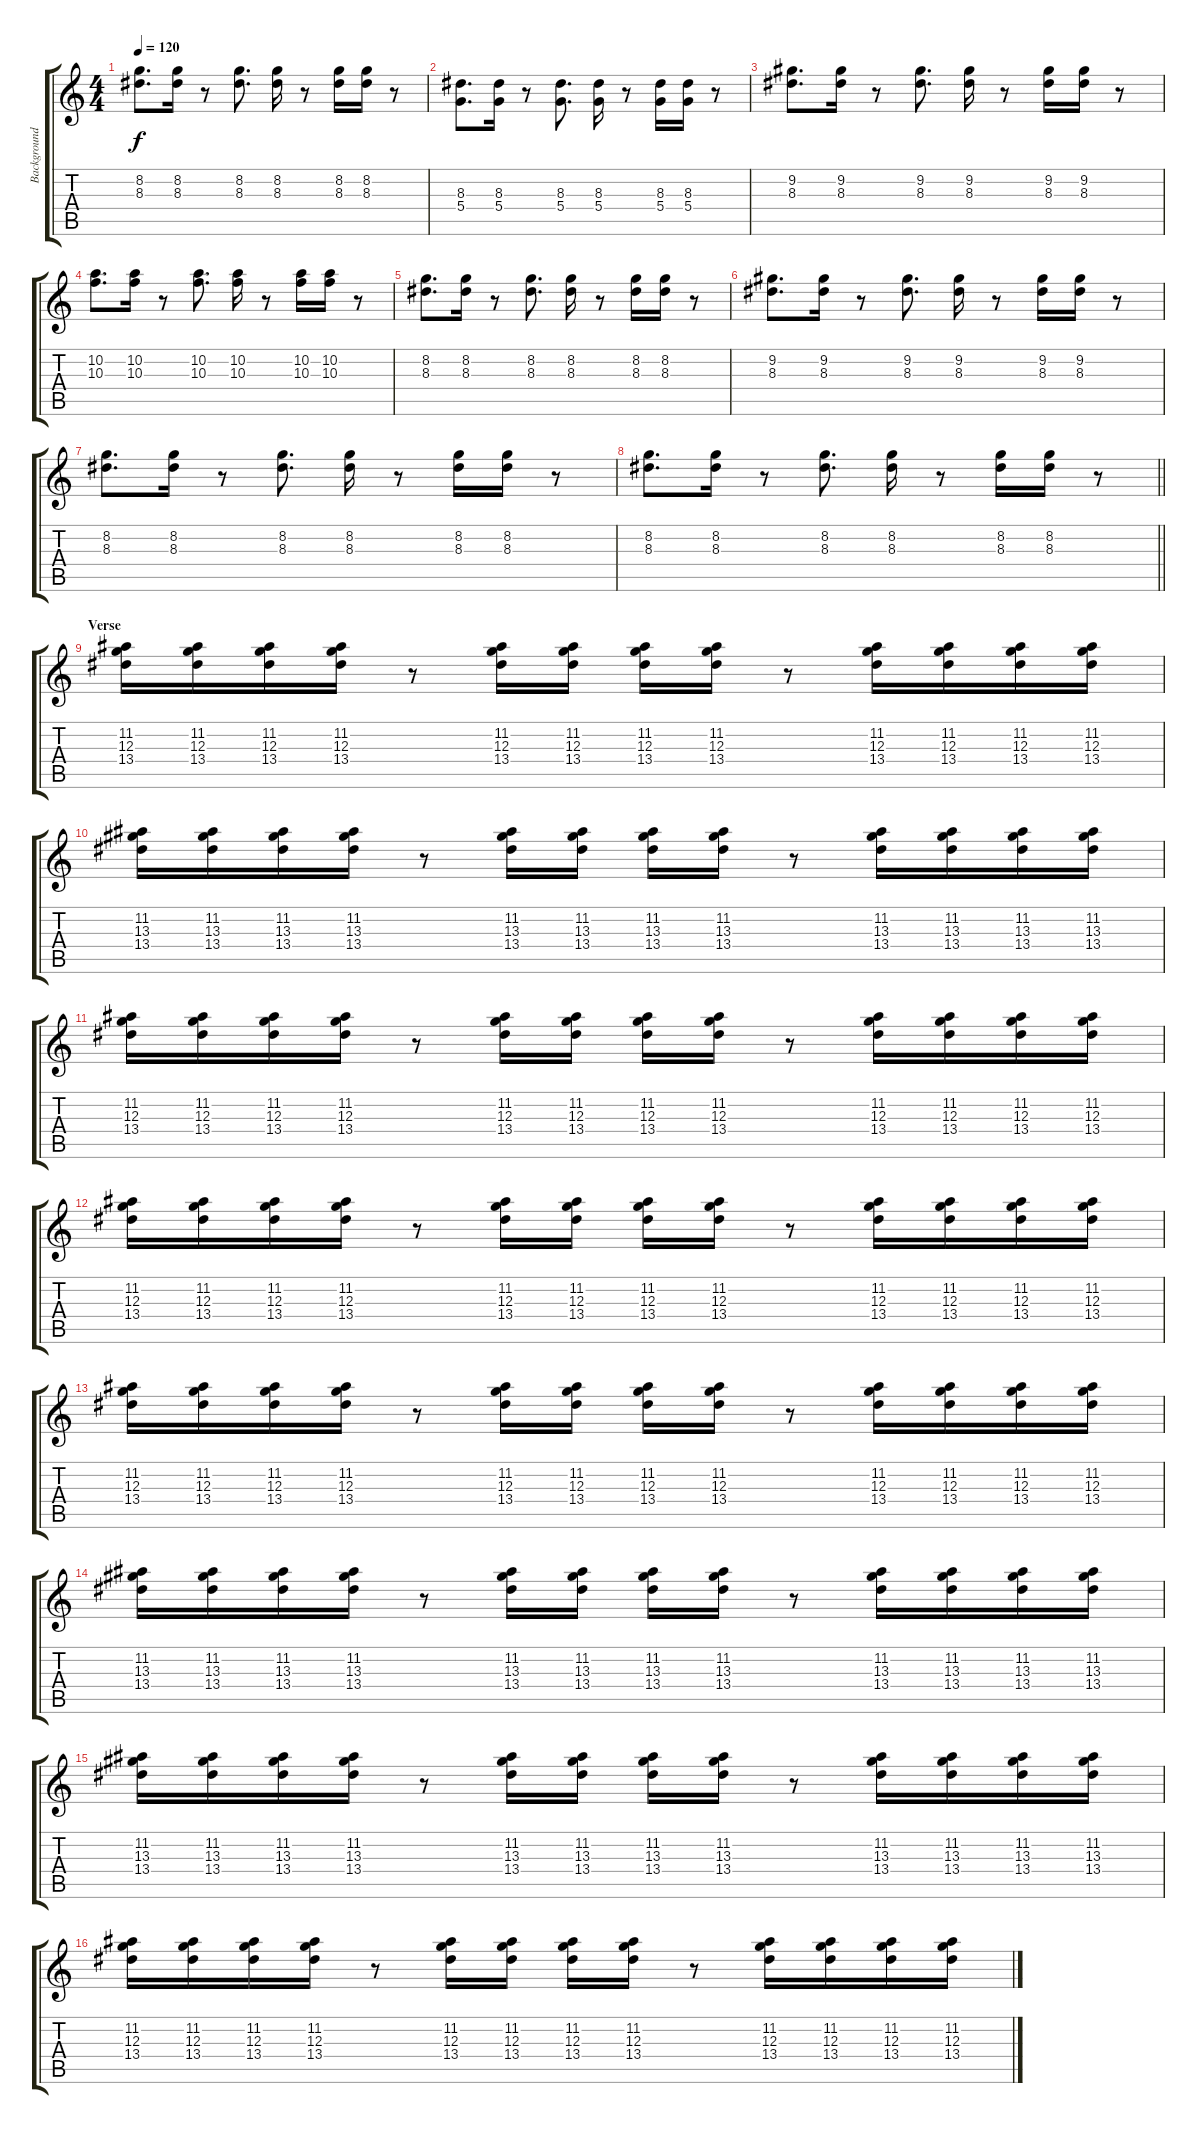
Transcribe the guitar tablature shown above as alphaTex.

\track ("Background Guitar" "Background") {instrument distortionguitar}
\staff {score tabs}
\tuning (E4 B3 G3 D3 A2 E2) {hide}
\ts (4 4)
\tempo 120
\clef g2
\ks c
(8.2 8.3).8{d dy f} (8.2 8.3).16 r.8 (8.2 8.3).8{d} (8.2 8.3).16 r.8 (8.2 8.3).16 (8.2 8.3).16 r.8 |
(8.3 5.4).8{d} (8.3 5.4).16 r.8 (8.3 5.4).8{d} (8.3 5.4).16 r.8 (8.3 5.4).16 (8.3 5.4).16 r.8 |
(9.2 8.3).8{d} (9.2 8.3).16 r.8 (9.2 8.3).8{d} (9.2 8.3).16 r.8 (9.2 8.3).16 (9.2 8.3).16 r.8 |
(10.2 10.3).8{d} (10.2 10.3).16 r.8 (10.2 10.3).8{d} (10.2 10.3).16 r.8 (10.2 10.3).16 (10.2 10.3).16 r.8 |
(8.2 8.3).8{d} (8.2 8.3).16 r.8 (8.2 8.3).8{d} (8.2 8.3).16 r.8 (8.2 8.3).16 (8.2 8.3).16 r.8 |
(9.2 8.3).8{d} (9.2 8.3).16 r.8 (9.2 8.3).8{d} (9.2 8.3).16 r.8 (9.2 8.3).16 (9.2 8.3).16 r.8 |
(8.2 8.3).8{d} (8.2 8.3).16 r.8 (8.2 8.3).8{d} (8.2 8.3).16 r.8 (8.2 8.3).16 (8.2 8.3).16 r.8 |
\barLineRight lightlight
(8.2 8.3).8{d} (8.2 8.3).16 r.8 (8.2 8.3).8{d} (8.2 8.3).16 r.8 (8.2 8.3).16 (8.2 8.3).16 r.8 |
\section ("" "Verse")
(11.2 12.3 13.4).16 (11.2 12.3 13.4).16 (11.2 12.3 13.4).16 (11.2 12.3 13.4).16 r.8 (11.2 12.3 13.4).16 (11.2 12.3 13.4).16 (11.2 12.3 13.4).16 (11.2 12.3 13.4).16 r.8 (11.2 12.3 13.4).16 (11.2 12.3 13.4).16 (11.2 12.3 13.4).16 (11.2 12.3 13.4).16 |
(11.2 13.3 13.4).16 (11.2 13.3 13.4).16 (11.2 13.3 13.4).16 (11.2 13.3 13.4).16 r.8 (11.2 13.3 13.4).16 (11.2 13.3 13.4).16 (11.2 13.3 13.4).16 (11.2 13.3 13.4).16 r.8 (11.2 13.3 13.4).16 (11.2 13.3 13.4).16 (11.2 13.3 13.4).16 (11.2 13.3 13.4).16 |
(11.2 12.3 13.4).16 (11.2 12.3 13.4).16 (11.2 12.3 13.4).16 (11.2 12.3 13.4).16 r.8 (11.2 12.3 13.4).16 (11.2 12.3 13.4).16 (11.2 12.3 13.4).16 (11.2 12.3 13.4).16 r.8 (11.2 12.3 13.4).16 (11.2 12.3 13.4).16 (11.2 12.3 13.4).16 (11.2 12.3 13.4).16 |
(11.2 12.3 13.4).16 (11.2 12.3 13.4).16 (11.2 12.3 13.4).16 (11.2 12.3 13.4).16 r.8 (11.2 12.3 13.4).16 (11.2 12.3 13.4).16 (11.2 12.3 13.4).16 (11.2 12.3 13.4).16 r.8 (11.2 12.3 13.4).16 (11.2 12.3 13.4).16 (11.2 12.3 13.4).16 (11.2 12.3 13.4).16 |
(11.2 12.3 13.4).16 (11.2 12.3 13.4).16 (11.2 12.3 13.4).16 (11.2 12.3 13.4).16 r.8 (11.2 12.3 13.4).16 (11.2 12.3 13.4).16 (11.2 12.3 13.4).16 (11.2 12.3 13.4).16 r.8 (11.2 12.3 13.4).16 (11.2 12.3 13.4).16 (11.2 12.3 13.4).16 (11.2 12.3 13.4).16 |
(11.2 13.3 13.4).16 (11.2 13.3 13.4).16 (11.2 13.3 13.4).16 (11.2 13.3 13.4).16 r.8 (11.2 13.3 13.4).16 (11.2 13.3 13.4).16 (11.2 13.3 13.4).16 (11.2 13.3 13.4).16 r.8 (11.2 13.3 13.4).16 (11.2 13.3 13.4).16 (11.2 13.3 13.4).16 (11.2 13.3 13.4).16 |
(11.2 13.3 13.4).16 (11.2 13.3 13.4).16 (11.2 13.3 13.4).16 (11.2 13.3 13.4).16 r.8 (11.2 13.3 13.4).16 (11.2 13.3 13.4).16 (11.2 13.3 13.4).16 (11.2 13.3 13.4).16 r.8 (11.2 13.3 13.4).16 (11.2 13.3 13.4).16 (11.2 13.3 13.4).16 (11.2 13.3 13.4).16 |
(11.2 12.3 13.4).16 (11.2 12.3 13.4).16 (11.2 12.3 13.4).16 (11.2 12.3 13.4).16 r.8 (11.2 12.3 13.4).16 (11.2 12.3 13.4).16 (11.2 12.3 13.4).16 (11.2 12.3 13.4).16 r.8 (11.2 12.3 13.4).16 (11.2 12.3 13.4).16 (11.2 12.3 13.4).16 (11.2 12.3 13.4).16
